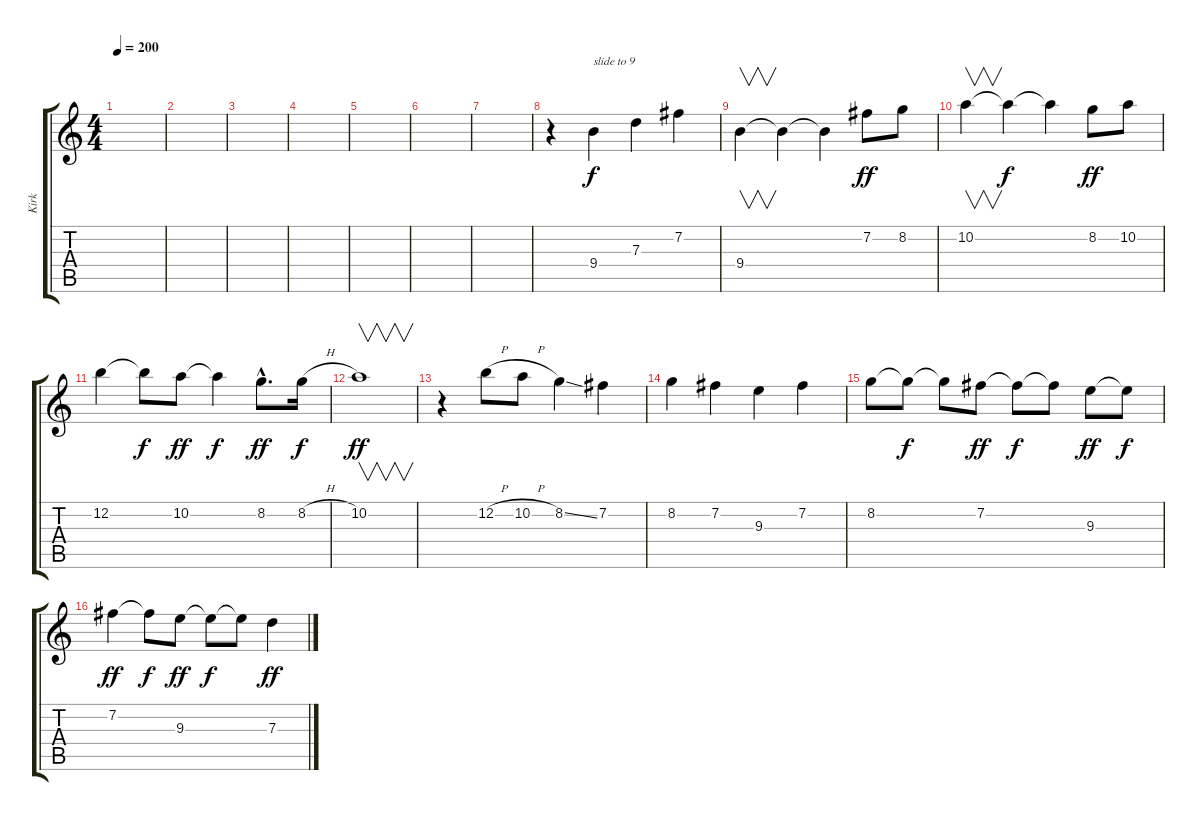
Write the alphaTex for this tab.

\track ("Kirk" "Kirk") {instrument distortionguitar}
\staff {score tabs}
\tuning (E4 B3 G3 D3 A2 E2) {hide}
\ts (4 4)
\tempo 200
\clef g2
\ks c
|
|
|
|
|
|
|
r.4{volume 13 instrument distortionguitar} 9.4.4{txt "slide to 9"} 7.3.4 7.2.4 |
9.4.4{v} 9.4{t}.4{dy f} 9.4{t}.4 7.2.8{dy ff} 8.2.8 |
10.2.4{v} 10.2{t}.4{dy f} 10.2{t}.4 8.2.8{dy ff} 10.2.8 |
12.2.4 12.2{t}.8{dy f} 10.2.8{dy ff} 10.2{t}.4{dy f} 8.2{hac}.8{d dy ff} 8.2{h}.16{dy f} |
10.2.1{v dy ff} |
r.4 12.2{h}.8 10.2{h}.8 8.2{ss}.4 7.2.4 |
8.2.4 7.2.4 9.3.4 7.2.4 |
8.2.8 8.2{t}.8{dy f} 8.2{t}.8 7.2.8{dy ff} 7.2{t}.8{dy f} 7.2{t}.8 9.3.8{dy ff} 9.3{t}.8{dy f} |
7.2.4{dy ff} 7.2{t}.8{dy f} 9.3.8{dy ff} 9.3{t}.8{dy f} 9.3{t}.8 7.3.4{dy ff}
